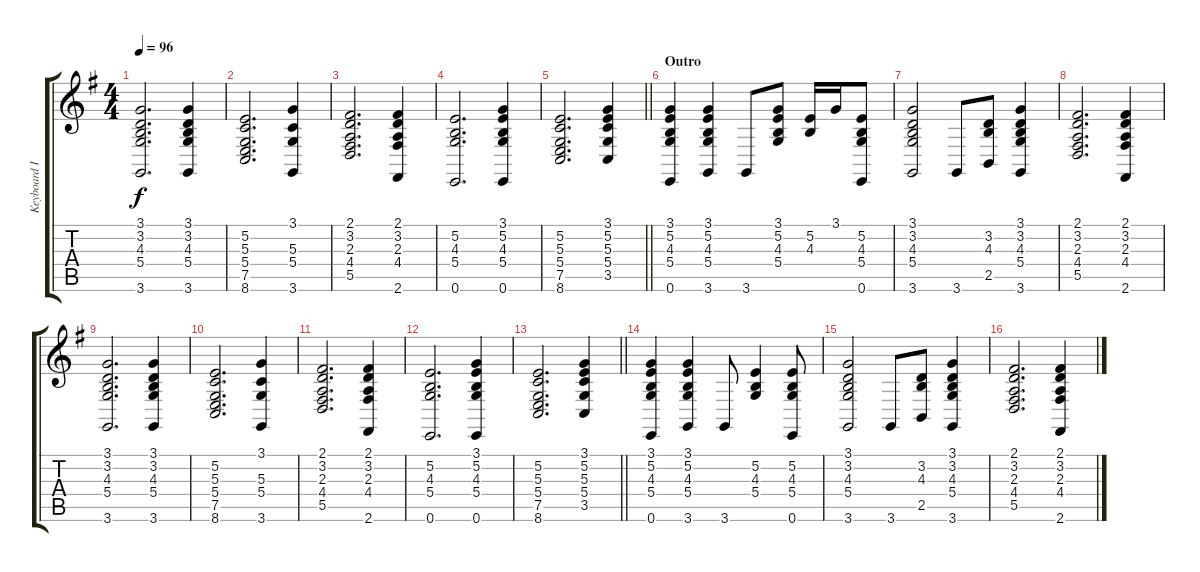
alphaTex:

\track ("Keyboard II" "Keyboard I") {instrument electricgrandpiano}
\staff {score tabs}
\tuning (E4 B3 G3 D3 A2 E2) {hide}
\ts (4 4)
\tempo 96
\clef g2
\ks g
(3.1 3.2 4.3 5.4 3.6).2{d dy f} (3.1 3.2 4.3 5.4 3.6).4 |
(5.2 5.3 5.4 7.5 8.6).2{d} (3.1 5.3 5.4 3.6).4 |
(2.1 3.2 2.3 4.4 5.5).2{d} (2.1 3.2 2.3 4.4 2.6).4 |
(5.2 4.3 5.4 0.6).2{d} (3.1 5.2 4.3 5.4 0.6).4 |
\barLineRight lightlight
(5.2 5.3 5.4 7.5 8.6).2{d} (3.1 5.2 5.3 5.4 3.5).4 |
\section ("" "Outro")
(3.1 5.2 4.3 5.4 0.6).4 (3.1 5.2 4.3 5.4 3.6).4 3.6.8 (3.1 5.2 4.3 5.4).8 (5.2 4.3).16 3.1.16 (5.2 4.3 5.4 0.6).8 |
(3.1 3.2 4.3 5.4 3.6).2 3.6.8 (3.2 4.3 2.5).8 (3.1 3.2 4.3 5.4 3.6).4 |
(2.1 3.2 2.3 4.4 5.5).2{d} (2.1 3.2 2.3 4.4 2.6).4 |
(3.1 3.2 4.3 5.4 3.6).2{d} (3.1 3.2 4.3 5.4 3.6).4 |
(5.2 5.3 5.4 7.5 8.6).2{d} (3.1 5.3 5.4 3.6).4 |
(2.1 3.2 2.3 4.4 5.5).2{d} (2.1 3.2 2.3 4.4 2.6).4 |
(5.2 4.3 5.4 0.6).2{d} (3.1 5.2 4.3 5.4 0.6).4 |
\barLineRight lightlight
(5.2 5.3 5.4 7.5 8.6).2{d} (3.1 5.2 5.3 5.4 3.5).4 |
\section ("" "")
(3.1 5.2 4.3 5.4 0.6).4 (3.1 5.2 4.3 5.4 3.6).4 3.6.8 (5.2 4.3 5.4).4 (5.2 4.3 5.4 0.6).8 |
(3.1 3.2 4.3 5.4 3.6).2 3.6.8 (3.2 4.3 2.5).8 (3.1 3.2 4.3 5.4 3.6).4 |
(2.1 3.2 2.3 4.4 5.5).2{d} (2.1 3.2 2.3 4.4 2.6).4
